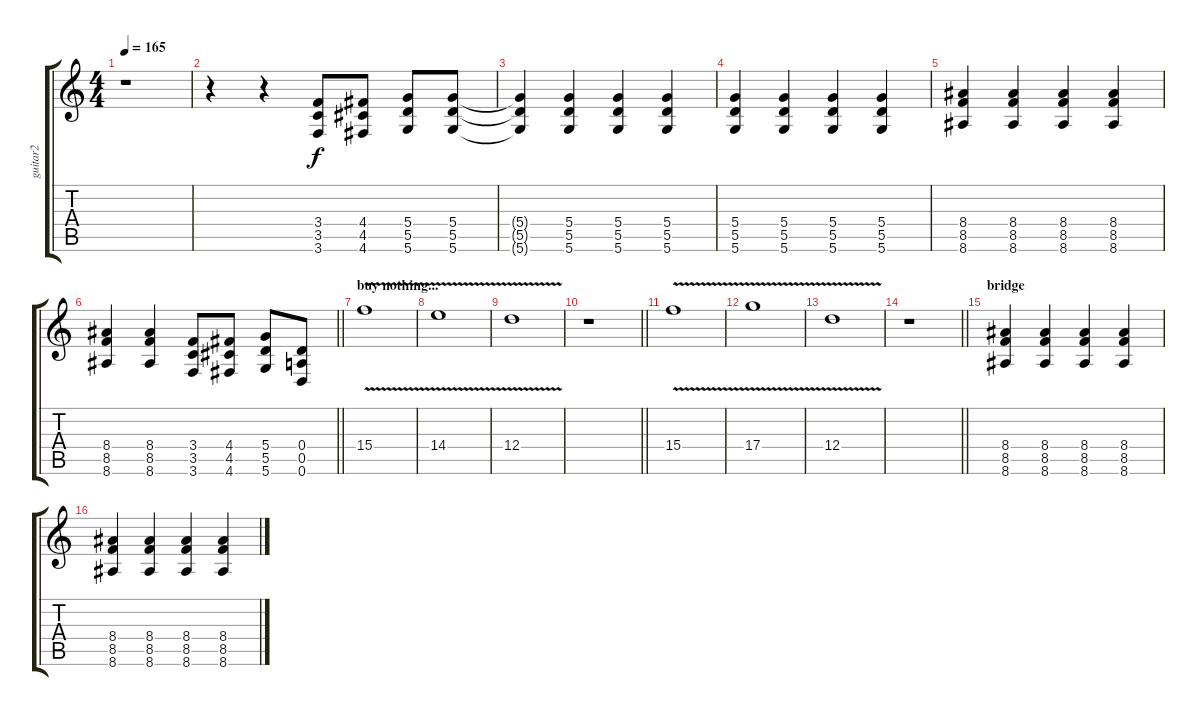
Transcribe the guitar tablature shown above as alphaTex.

\track ("guitar2" "guitar2") {instrument overdrivenguitar}
\staff {score tabs}
\tuning (E4 B3 G3 D3 A2 D2) {hide}
\ts (4 4)
\tempo 165
\clef g2
\ks c
r.1{dy mp} |
r.4 r.4 (3.4 3.5 3.6).8{dy f} (4.4 4.5 4.6).8 (5.4 5.5 5.6).8 (5.4 5.5 5.6).8 |
(5.4{t} 5.5{t} 5.6{t}).4 (5.4 5.5 5.6).4 (5.4 5.5 5.6).4 (5.4 5.5 5.6).4 |
(5.4 5.5 5.6).4 (5.4 5.5 5.6).4 (5.4 5.5 5.6).4 (5.4 5.5 5.6).4 |
(8.4 8.5 8.6).4 (8.4 8.5 8.6).4 (8.4 8.5 8.6).4 (8.4 8.5 8.6).4 |
\barLineRight lightlight
(8.4 8.5 8.6).4 (8.4 8.5 8.6).4 (3.4 3.5 3.6).8 (4.4 4.5 4.6).8 (5.4 5.5 5.6).8 (0.4 0.5 0.6).8 |
\section ("" "buy nothing...")
15.4{v}.1 |
14.4{v}.1 |
12.4{v}.1 |
\barLineRight lightlight
r.1 |
15.4{v}.1 |
17.4{v}.1 |
12.4{v}.1 |
\barLineRight lightlight
r.1 |
\section ("" "bridge")
(8.4 8.5 8.6).4 (8.4 8.5 8.6).4 (8.4 8.5 8.6).4 (8.4 8.5 8.6).4 |
(8.4 8.5 8.6).4 (8.4 8.5 8.6).4 (8.4 8.5 8.6).4 (8.4 8.5 8.6).4
